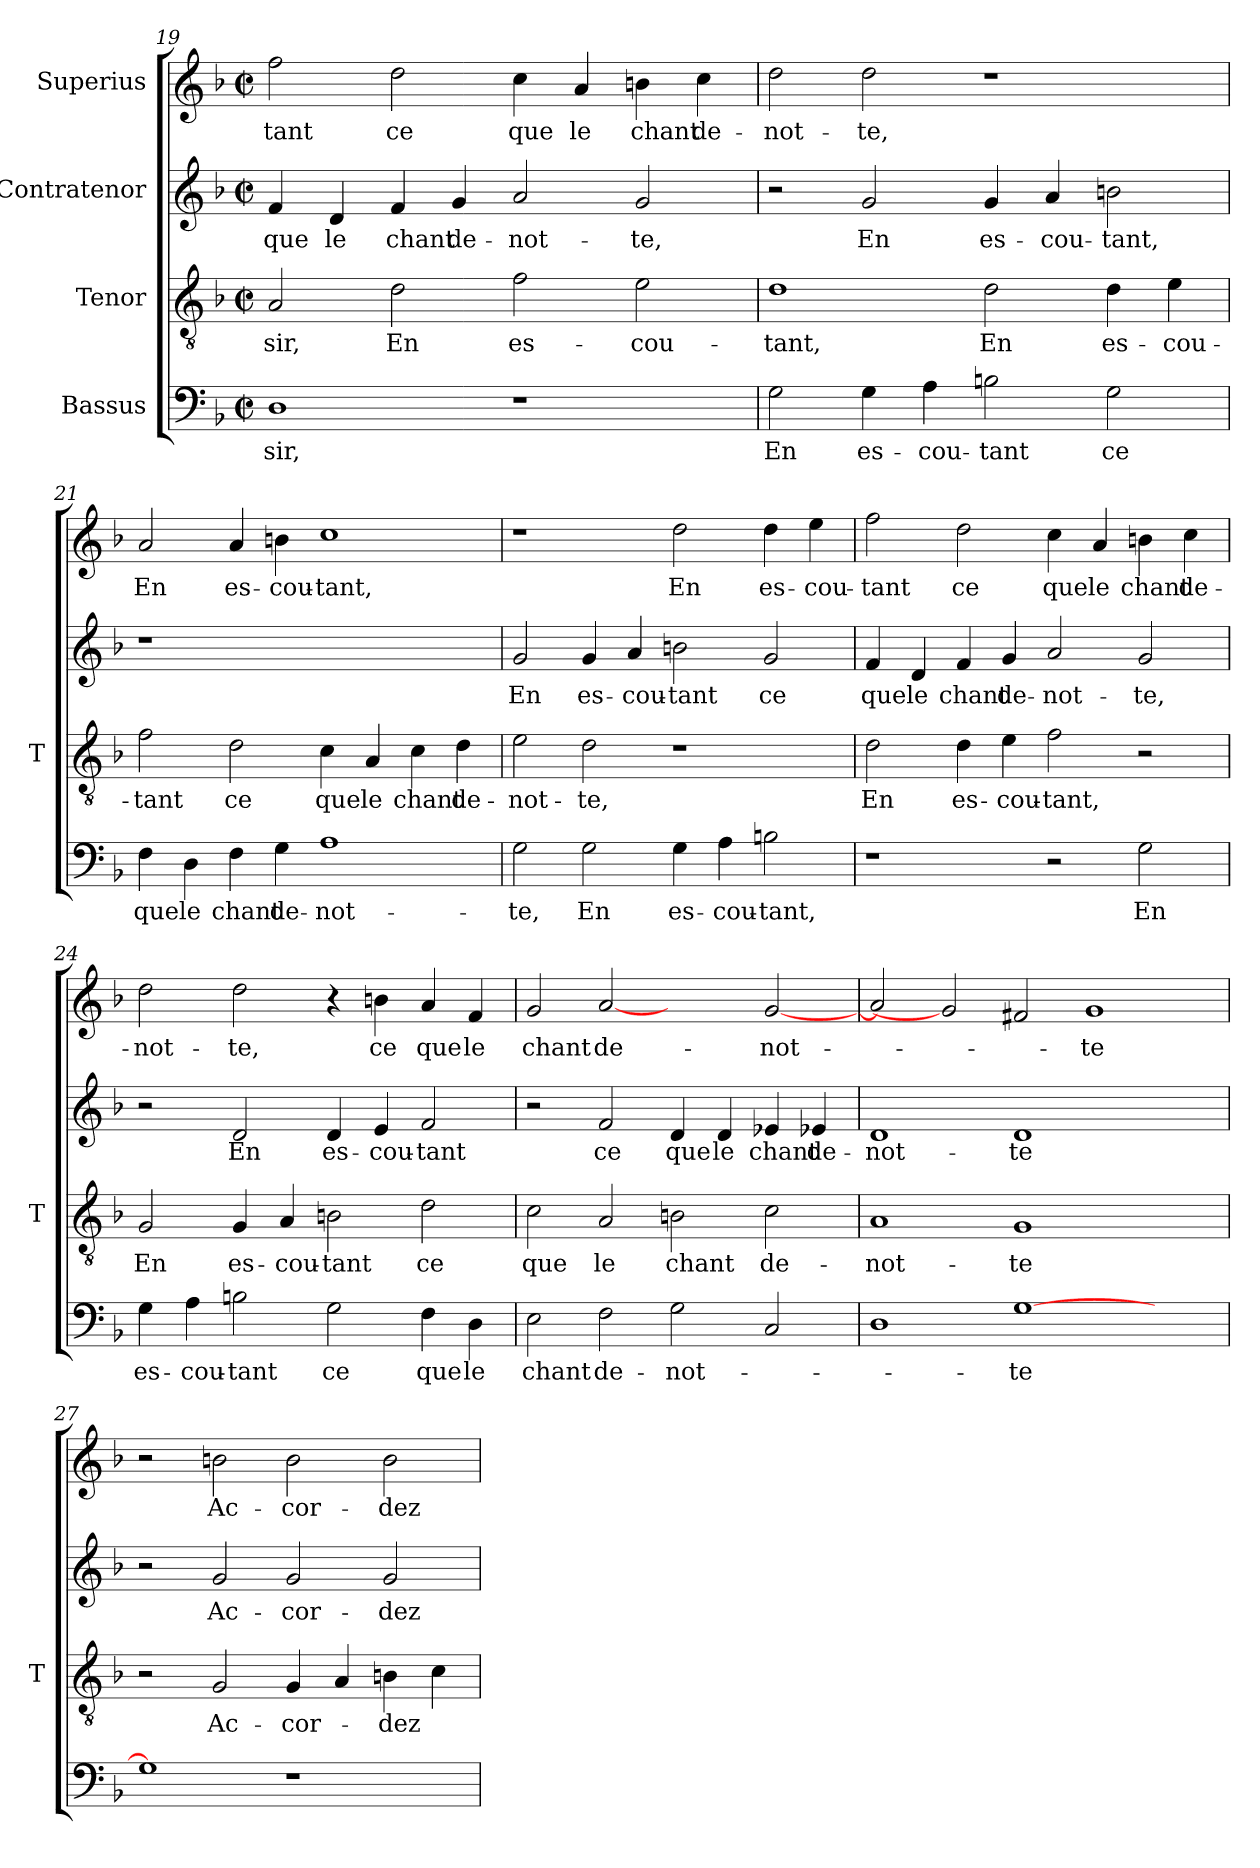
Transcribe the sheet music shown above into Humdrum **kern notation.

**kern	**text	**kern	**text	**kern	**text	**kern	**text
*part4	*part4	*part3	*part3	*part2	*part2	*part1	*part1
*staff4	*staff4	*staff3	*staff3	*staff2	*staff2	*staff1	*staff1
*I"Bassus	*	*I"Tenor	*	*I"Contratenor	*	*I"Superius	*
*	*	*I'T	*	*	*	*	*
*clefF4	*	*clefGv2	*	*clefG2	*	*clefG2	*
*k[b-]	*	*k[b-]	*	*k[b-]	*	*k[b-]	*
*F:	*	*F:	*	*F:	*	*F:	*
*M2/2	*	*M2/2	*	*M2/2	*	*M2/2	*
*met(c|)	*	*met(c|)	*	*met(c|)	*	*met(c|)	*
=19	=19	=19	=19	=19	=19	=19	=19
1D	-sir,	2A	-sir,	4f	-que	2ff	-tant
.	.	.	.	4d	-le	.	.
.	.	2d	-En	4f	-chant	2dd	-ce
.	.	.	.	4g	de-	.	.
1r	.	2f	es-	2a	not-	4cc	-que
.	.	.	.	.	.	4a	-le
.	.	2e	cou-	2g	-te,	4b	-chant
.	.	.	.	.	.	4cc	de-
=20	=20	=20	=20	=20	=20	=20	=20
2G	-En	1d	-tant,	2r	.	2dd	not-
4G	es-	.	.	2g	-En	2dd	-te,
4A	cou-	.	.	.	.	.	.
2Bn	-tant	2d	-En	4g	es-	1r	.
.	.	.	.	4a	cou-	.	.
2G	-ce	4d	es-	2b	-tant,	.	.
.	.	4e	cou-	.	.	.	.
=21	=21	=21	=21	=21	=21	=21	=21
4F	-que	2f	-tant	1r	.	2a	-En
4D	-le	.	.	.	.	.	.
4F	-chant	2d	-ce	.	.	4a	es-
4G	de-	.	.	.	.	4b	cou-
1A	not-	4c	-que	1ryy	.	1cc	-tant,
.	.	4A	-le	.	.	.	.
.	.	4c	-chant	.	.	.	.
.	.	4d	de-	.	.	.	.
!!LO:PB:g=z
=22	=22	=22	=22	=22	=22	=22	=22
2G	-te,	2e	not-	2g	-En	1r	.
2G	-En	2d	-te,	4g	es-	.	.
.	.	.	.	4a	cou-	.	.
4G	es-	1r	.	2b	-tant	2dd	-En
4A	cou-	.	.	.	.	.	.
2Bn	-tant,	.	.	2g	-ce	4dd	es-
.	.	.	.	.	.	4ee	cou-
=23	=23	=23	=23	=23	=23	=23	=23
1r	.	2d	-En	4f	-que	2ff	-tant
.	.	.	.	4d	-le	.	.
.	.	4d	es-	4f	-chant	2dd	-ce
.	.	4e	cou-	4g	de-	.	.
2r	.	2f	-tant,	2a	not-	4cc	-que
.	.	.	.	.	.	4a	-le
2G	-En	2r	.	2g	-te,	4b	-chant
.	.	.	.	.	.	4cc	de-
=24	=24	=24	=24	=24	=24	=24	=24
4G	es-	2G	-En	2r	.	2dd	not-
4A	cou-	.	.	.	.	.	.
2Bn	-tant	4G	es-	2d	-En	2dd	-te,
.	.	4A	cou-	.	.	.	.
2G	-ce	2Bn	-tant	4d	es-	4r	.
.	.	.	.	4e	cou-	4b	-ce
4F	-que	2d	-ce	2f	-tant	4a	-que
4D	-le	.	.	.	.	4f	-le
=25	=25	=25	=25	=25	=25	=25	=25
2E	-chant	2c	-que	2r	.	2g	-chant
2F	de-	2A	-le	2f	-ce	[2a	de-
2G	not-	2Bn	-chant	4d	-que	2ryy	.
.	.	.	.	4d	-le	.	.
2C	.	2c	de-	4e-X	-chant	[2g	not-
.	.	.	.	4e-X	de-	.	.
!!LO:PB:g=z
=26	=26	=26	=26	=26	=26	=26	=26
1D	.	1A	not-	1d	not-	2a]	.
.	.	.	.	.	.	2g]	.
[1G	-te	1G	-te	1d	-te	2f#X	.
.	.	.	.	.	.	1g	-te
2ryy	.	2ryy	.	2ryy	.	.	.
=27	=27	=27	=27	=27	=27	=27	=27
1G]	.	2r	.	2r	.	2r	.
.	.	2G	Ac-	2g	Ac-	2b	Ac-
1r	.	4G	cor-	2g	cor-	2b	cor-
.	.	4A	.	.	.	.	.
.	.	4Bn	-dez	2g	-dez	2b	-dez
.	.	4c	.	.	.	.	.
=	=	=	=	=	=	=	=
*-	*-	*-	*-	*-	*-	*-	*-
